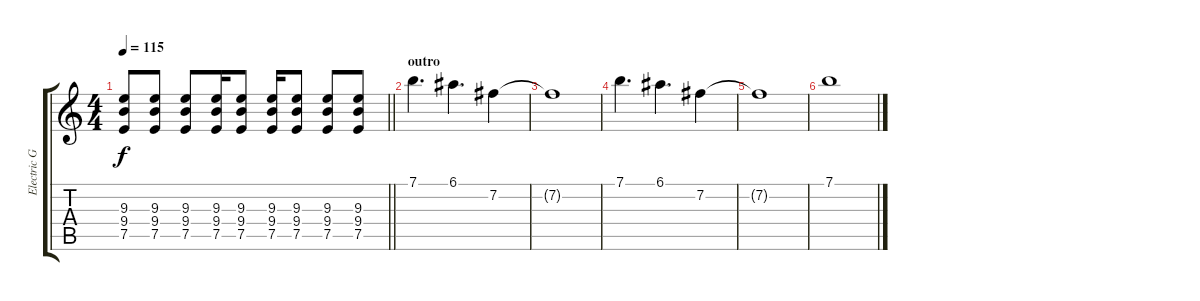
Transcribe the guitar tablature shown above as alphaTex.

\track ("Electric Guitar" "Electric G") {instrument distortionguitar}
\staff {score tabs}
\tuning (E4 B3 G3 D3 A2 E2) {hide}
\ts (4 4)
\tempo 115
\clef g2
\barLineRight lightlight
\ks c
(9.3 9.4 7.5).8{dy f} (9.3 9.4 7.5).8 (9.3 9.4 7.5).8 (9.3 9.4 7.5).16 (9.3 9.4 7.5).8 (9.3 9.4 7.5).16 (9.3 9.4 7.5).8 (9.3 9.4 7.5).8 (9.3 9.4 7.5).8 |
\section ("" "outro")
7.1.4{d} 6.1.4{d} 7.2.4 |
7.2{t}.1 |
7.1.4{d} 6.1.4{d} 7.2.4 |
7.2{t}.1 |
7.1.1
